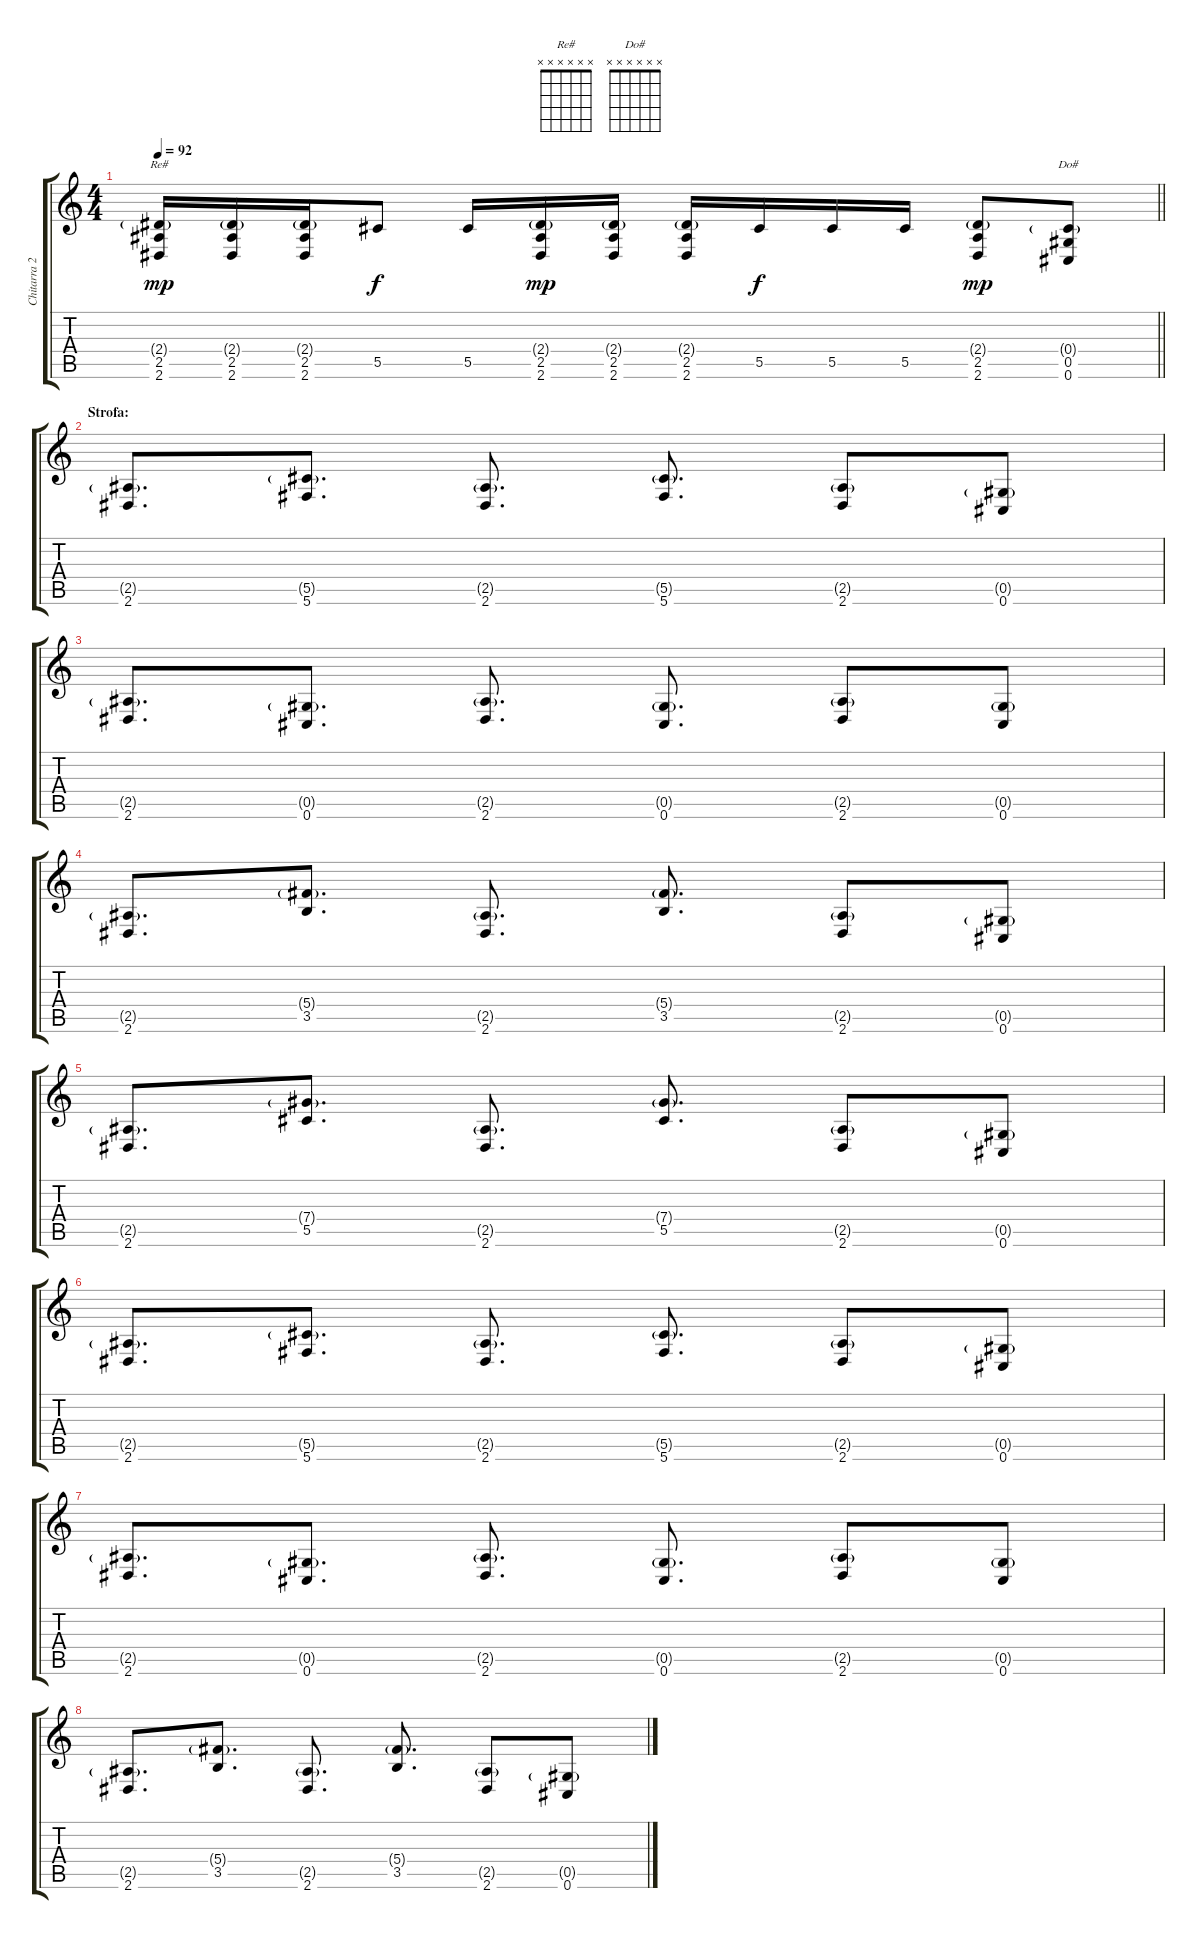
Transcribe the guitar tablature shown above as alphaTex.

\track ("Chitarra 2" "Chitarra 2") {instrument distortionguitar}
\staff {score tabs}
\tuning (Eb4 Bb3 Gb3 Db3 Ab2 Db2) {hide}
\chord ("Re#" x x x x x x)
\chord ("Do#" x x x x x x)
\ts (4 4)
\tempo 92
\clef g2
\barLineRight lightlight
\ks c
(2.4{g} 2.5 2.6).16{ch "Re#" dy mp} (2.4{g} 2.5 2.6).16 (2.4{g} 2.5 2.6).16 5.5.8{dy f} 5.5.16 (2.4{g} 2.5 2.6).16{dy mp} (2.4{g} 2.5 2.6).16 (2.4{g} 2.5 2.6).16 5.5.16{dy f} 5.5.16 5.5.16 (2.4{g} 2.5 2.6).8{dy mp} (0.4{g} 0.5 0.6).8{ch "Do#"} |
\section ("" "Strofa:")
(2.5{g} 2.6).8{d} (5.5{g} 5.6).8{d} (2.5{g} 2.6).8{d} (5.5{g} 5.6).8{d} (2.5{g} 2.6).8 (0.5{g} 0.6).8 |
(2.5{g} 2.6).8{d} (0.5{g} 0.6).8{d} (2.5{g} 2.6).8{d} (0.5{g} 0.6).8{d} (2.5{g} 2.6).8 (0.5{g} 0.6).8 |
(2.5{g} 2.6).8{d} (5.4{g} 3.5).8{d} (2.5{g} 2.6).8{d} (5.4{g} 3.5).8{d} (2.5{g} 2.6).8 (0.5{g} 0.6).8 |
(2.5{g} 2.6).8{d} (7.4{g} 5.5).8{d} (2.5{g} 2.6).8{d} (7.4{g} 5.5).8{d} (2.5{g} 2.6).8 (0.5{g} 0.6).8 |
(2.5{g} 2.6).8{d} (5.5{g} 5.6).8{d} (2.5{g} 2.6).8{d} (5.5{g} 5.6).8{d} (2.5{g} 2.6).8 (0.5{g} 0.6).8 |
(2.5{g} 2.6).8{d} (0.5{g} 0.6).8{d} (2.5{g} 2.6).8{d} (0.5{g} 0.6).8{d} (2.5{g} 2.6).8 (0.5{g} 0.6).8 |
(2.5{g} 2.6).8{d} (5.4{g} 3.5).8{d} (2.5{g} 2.6).8{d} (5.4{g} 3.5).8{d} (2.5{g} 2.6).8 (0.5{g} 0.6).8
